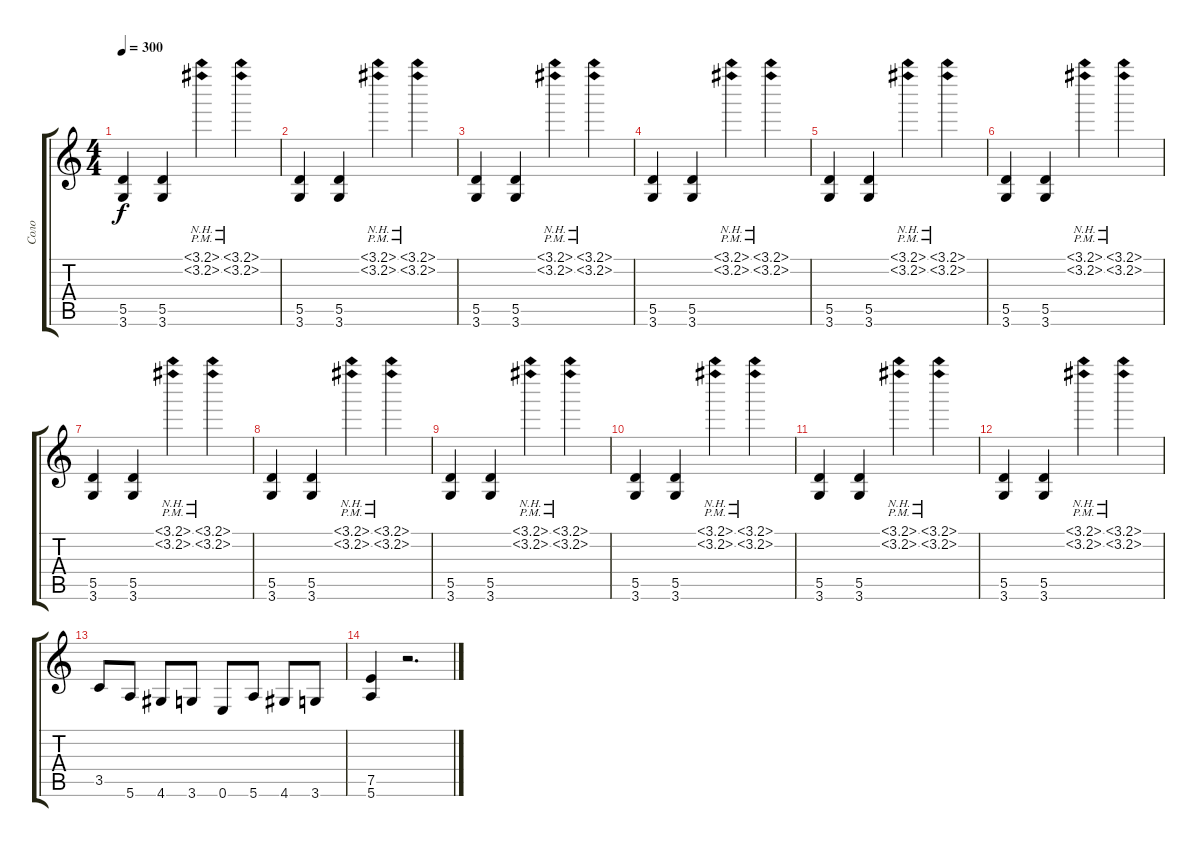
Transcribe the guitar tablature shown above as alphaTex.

\track ("Соло" "Соло") {instrument distortionguitar}
\staff {score tabs}
\tuning (E4 B3 G3 D3 A2 E2) {hide}
\ts (4 4)
\tempo 300
\clef g2
\ks c
(5.5 3.6).4{dy f} (5.5 3.6).4 (3.1{nh} 3.2{nh pm}).4 (3.1{nh pm} 3.2{nh pm}).4 |
(5.5 3.6).4 (5.5 3.6).4 (3.1{nh} 3.2{nh pm}).4 (3.1{nh pm} 3.2{nh pm}).4 |
(5.5 3.6).4 (5.5 3.6).4 (3.1{nh} 3.2{nh pm}).4 (3.1{nh pm} 3.2{nh pm}).4 |
(5.5 3.6).4 (5.5 3.6).4 (3.1{nh} 3.2{nh pm}).4 (3.1{nh pm} 3.2{nh pm}).4 |
(5.5 3.6).4 (5.5 3.6).4 (3.1{nh} 3.2{nh pm}).4 (3.1{nh pm} 3.2{nh pm}).4 |
(5.5 3.6).4 (5.5 3.6).4 (3.1{nh} 3.2{nh pm}).4 (3.1{nh pm} 3.2{nh pm}).4 |
(5.5 3.6).4 (5.5 3.6).4 (3.1{nh} 3.2{nh pm}).4 (3.1{nh pm} 3.2{nh pm}).4 |
(5.5 3.6).4 (5.5 3.6).4 (3.1{nh} 3.2{nh pm}).4 (3.1{nh pm} 3.2{nh pm}).4 |
(5.5 3.6).4 (5.5 3.6).4 (3.1{nh} 3.2{nh pm}).4 (3.1{nh pm} 3.2{nh pm}).4 |
(5.5 3.6).4 (5.5 3.6).4 (3.1{nh} 3.2{nh pm}).4 (3.1{nh pm} 3.2{nh pm}).4 |
(5.5 3.6).4 (5.5 3.6).4 (3.1{nh} 3.2{nh pm}).4 (3.1{nh pm} 3.2{nh pm}).4 |
(5.5 3.6).4 (5.5 3.6).4 (3.1{nh} 3.2{nh pm}).4 (3.1{nh pm} 3.2{nh pm}).4 |
3.5.8 5.6.8 4.6.8 3.6.8 0.6.8 5.6.8 4.6.8 3.6.8 |
(7.5 5.6).4 r.2{d}
